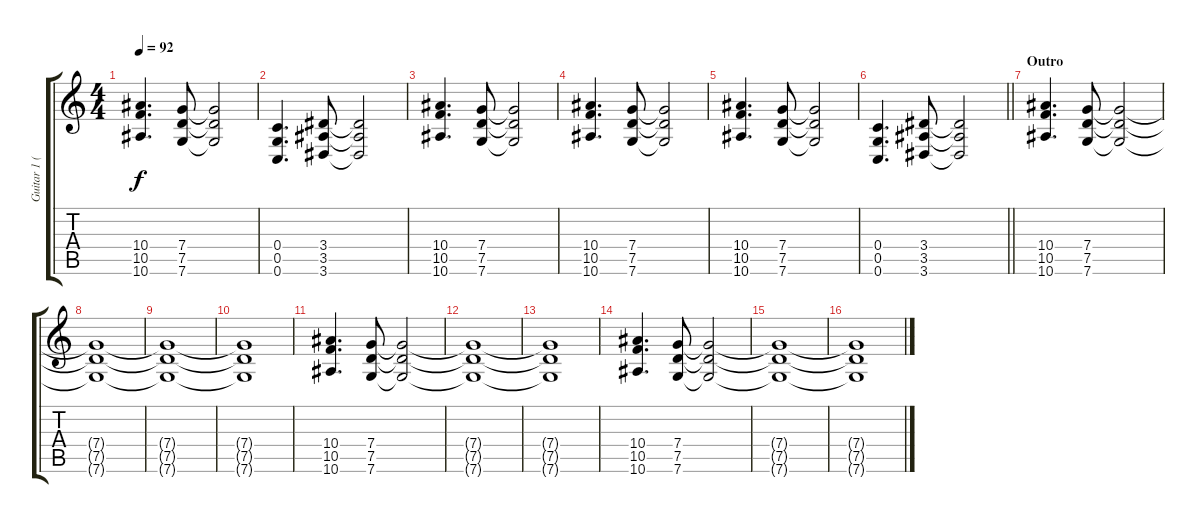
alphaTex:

\track ("Guitar 1 (Dan Jacobs)" "Guitar 1 (") {instrument distortionguitar}
\staff {score tabs}
\tuning (D4 A3 F3 C3 G2 C2) {hide}
\ts (4 4)
\tempo 92
\clef g2
\ks c
(10.4 10.5 10.6).4{d dy f} (7.4 7.5 7.6).8 (7.4{t} 7.5{t} 7.6{t}).2 |
(0.4 0.5 0.6).4{d} (3.4 3.5 3.6).8 (3.4{t} 3.5{t} 3.6{t}).2 |
(10.4 10.5 10.6).4{d} (7.4 7.5 7.6).8 (7.4{t} 7.5{t} 7.6{t}).2 |
(10.4 10.5 10.6).4{d} (7.4 7.5 7.6).8 (7.4{t} 7.5{t} 7.6{t}).2 |
(10.4 10.5 10.6).4{d} (7.4 7.5 7.6).8 (7.4{t} 7.5{t} 7.6{t}).2 |
\barLineRight lightlight
(0.4 0.5 0.6).4{d} (3.4 3.5 3.6).8 (3.4{t} 3.5{t} 3.6{t}).2 |
\section ("" "Outro")
(10.4 10.5 10.6).4{d} (7.4 7.5 7.6).8 (7.4{t} 7.5{t} 7.6{t}).2 |
(7.4{t} 7.5{t} 7.6{t}).1 |
(7.4{t} 7.5{t} 7.6{t}).1 |
(7.4{t} 7.5{t} 7.6{t}).1 |
(10.4 10.5 10.6).4{d} (7.4 7.5 7.6).8 (7.4{t} 7.5{t} 7.6{t}).2 |
(7.4{t} 7.5{t} 7.6{t}).1 |
(7.4{t} 7.5{t} 7.6{t}).1 |
(10.4 10.5 10.6).4{d} (7.4 7.5 7.6).8 (7.4{t} 7.5{t} 7.6{t}).2{volume 0} |
(7.4{t} 7.5{t} 7.6{t}).1 |
(7.4{t} 7.5{t} 7.6{t}).1
